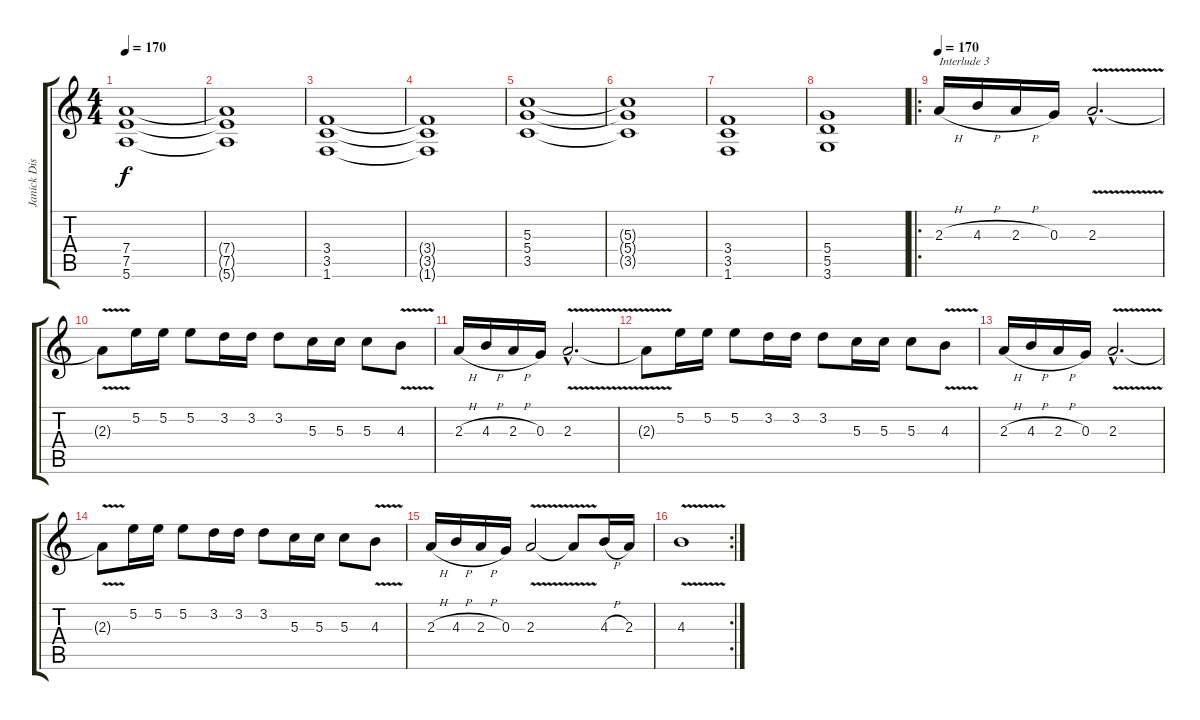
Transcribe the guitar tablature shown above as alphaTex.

\track ("Janick Distortion" "Janick Dis") {instrument distortionguitar}
\staff {score tabs}
\tuning (E4 B3 G3 D3 A2 E2) {hide}
\ts (4 4)
\tempo 170
\clef g2
\ks c
(7.4 7.5 5.6).1{dy f} |
(7.4{t} 7.5{t} 5.6{t}).1 |
(3.4 3.5 1.6).1 |
(3.4{t} 3.5{t} 1.6{t}).1 |
(5.3 5.4 3.5).1 |
(5.3{t} 5.4{t} 3.5{t}).1 |
(3.4 3.5 1.6).1 |
(5.4 5.5 3.6).1 |
\ro
\tempo 170
2.3{h}.16{txt "Interlude 3"} 4.3{h}.16 2.3{h}.16 0.3.16 2.3{v hac}.2{d} |
2.3{t}.8 5.2.16 5.2.16 5.2.8 3.2.16 3.2.16 3.2.8 5.3.16 5.3.16 5.3.8 4.3{v}.8 |
2.3{h}.16 4.3{h}.16 2.3{h}.16 0.3.16 2.3{v hac}.2{d} |
2.3{t}.8 5.2.16 5.2.16 5.2.8 3.2.16 3.2.16 3.2.8 5.3.16 5.3.16 5.3.8 4.3{v}.8 |
2.3{h}.16 4.3{h}.16 2.3{h}.16 0.3.16 2.3{v hac}.2{d} |
2.3{t}.8 5.2.16 5.2.16 5.2.8 3.2.16 3.2.16 3.2.8 5.3.16 5.3.16 5.3.8 4.3{v}.8 |
2.3{h}.16 4.3{h}.16 2.3{h}.16 0.3.16 2.3{v}.2 2.3{t}.8 4.3{h}.16 2.3.16 |
\rc 2
4.3{v}.1
